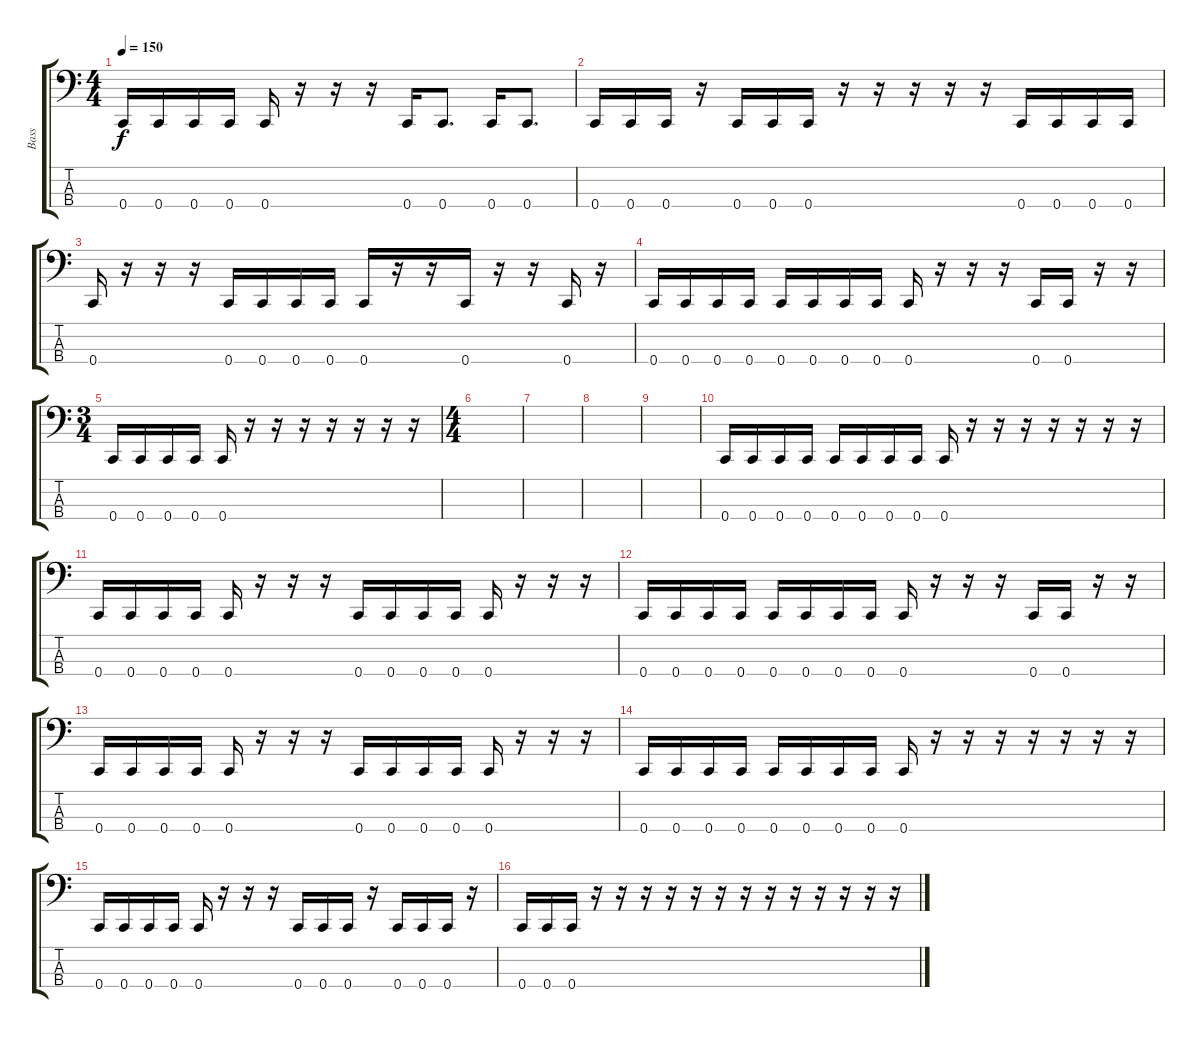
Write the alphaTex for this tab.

\track ("Bass" "Bass") {instrument electricbasspick}
\staff {score tabs}
\tuning (F2 C2 G1 C1) {hide}
\ts (4 4)
\tempo 150
\clef f4
\ks c
0.4.16{dy f} 0.4.16 0.4.16 0.4.16 0.4.16 r.16 r.16 r.16 0.4.16 0.4.8{d} 0.4.16 0.4.8{d} |
0.4.16 0.4.16 0.4.16 r.16 0.4.16 0.4.16 0.4.16 r.16 r.16 r.16 r.16 r.16 0.4.16 0.4.16 0.4.16 0.4.16 |
0.4.16 r.16 r.16 r.16 0.4.16 0.4.16 0.4.16 0.4.16 0.4.16 r.16 r.16 0.4.16 r.16 r.16 0.4.16 r.16 |
0.4.16 0.4.16 0.4.16 0.4.16 0.4.16 0.4.16 0.4.16 0.4.16 0.4.16 r.16 r.16 r.16 0.4.16 0.4.16 r.16 r.16 |
\ts (3 4)
0.4.16 0.4.16 0.4.16 0.4.16 0.4.16 r.16 r.16 r.16 r.16 r.16 r.16 r.16 |
\ts (4 4)
|
|
|
|
0.4.16 0.4.16 0.4.16 0.4.16 0.4.16 0.4.16 0.4.16 0.4.16 0.4.16 r.16 r.16 r.16 r.16 r.16 r.16 r.16 |
0.4.16 0.4.16 0.4.16 0.4.16 0.4.16 r.16 r.16 r.16 0.4.16 0.4.16 0.4.16 0.4.16 0.4.16 r.16 r.16 r.16 |
0.4.16 0.4.16 0.4.16 0.4.16 0.4.16 0.4.16 0.4.16 0.4.16 0.4.16 r.16 r.16 r.16 0.4.16 0.4.16 r.16 r.16 |
0.4.16 0.4.16 0.4.16 0.4.16 0.4.16 r.16 r.16 r.16 0.4.16 0.4.16 0.4.16 0.4.16 0.4.16 r.16 r.16 r.16 |
0.4.16 0.4.16 0.4.16 0.4.16 0.4.16 0.4.16 0.4.16 0.4.16 0.4.16 r.16 r.16 r.16 r.16 r.16 r.16 r.16 |
0.4.16 0.4.16 0.4.16 0.4.16 0.4.16 r.16 r.16 r.16 0.4.16 0.4.16 0.4.16 r.16 0.4.16 0.4.16 0.4.16 r.16 |
0.4.16 0.4.16 0.4.16 r.16 r.16 r.16 r.16 r.16 r.16 r.16 r.16 r.16 r.16 r.16 r.16 r.16
